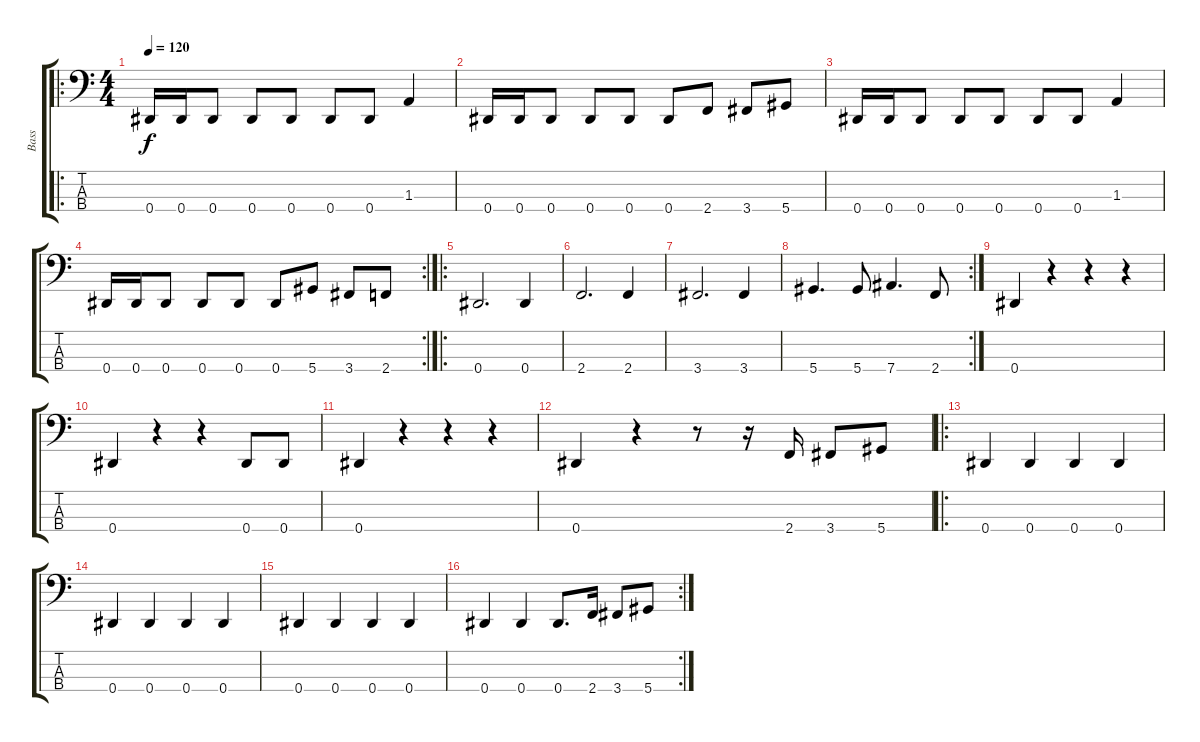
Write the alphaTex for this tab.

\track ("Bass" "Bass") {instrument electricbassfinger}
\staff {score tabs}
\tuning (Gb2 Db2 Ab1 Eb1) {hide}
\ro
\ts (4 4)
\tempo 120
\clef f4
\ks c
0.4.16{dy f} 0.4.16 0.4.8 0.4.8 0.4.8 0.4.8 0.4.8 1.3.4 |
0.4.16 0.4.16 0.4.8 0.4.8 0.4.8 0.4.8 2.4.8 3.4.8 5.4.8 |
0.4.16 0.4.16 0.4.8 0.4.8 0.4.8 0.4.8 0.4.8 1.3.4 |
\rc 2
0.4.16 0.4.16 0.4.8 0.4.8 0.4.8 0.4.8 5.4.8 3.4.8 2.4.8 |
\ro
0.4.2{d} 0.4.4 |
2.4.2{d} 2.4.4 |
3.4.2{d} 3.4.4 |
\rc 2
5.4.4{d} 5.4.8 7.4.4{d} 2.4.8 |
0.4.4 r.4 r.4 r.4 |
0.4.4 r.4 r.4 0.4.8 0.4.8 |
0.4.4 r.4 r.4 r.4 |
0.4.4 r.4 r.8 r.16 2.4.16 3.4.8 5.4.8 |
\ro
0.4.4 0.4.4 0.4.4 0.4.4 |
0.4.4 0.4.4 0.4.4 0.4.4 |
0.4.4 0.4.4 0.4.4 0.4.4 |
\rc 2
0.4.4 0.4.4 0.4.8{d} 2.4.16 3.4.8 5.4.8
